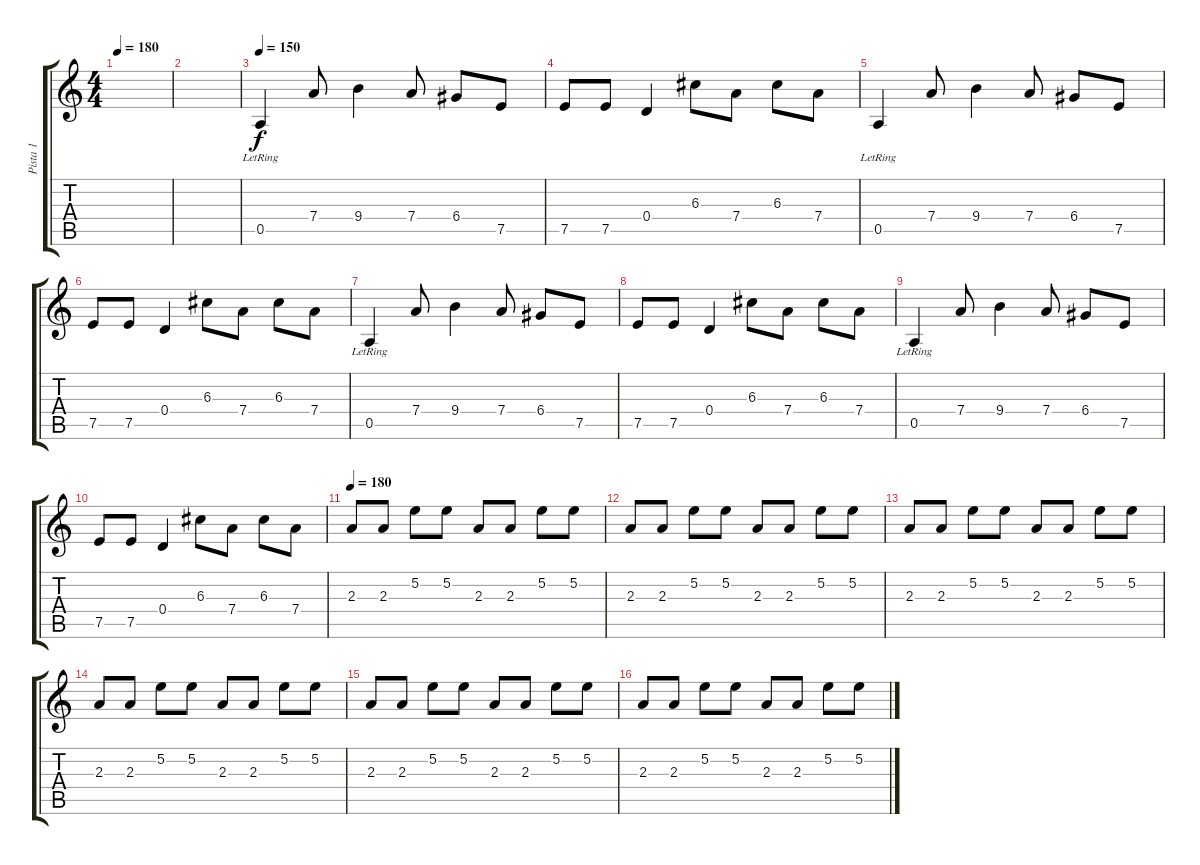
\track ("Pista 1" "Pista 1") {instrument distortionguitar}
\staff {score tabs}
\tuning (E4 B3 G3 D3 A2 E2) {hide}
\ts (4 4)
\tempo 180
\clef g2
\ks c
|
|
\tempo 150
0.5{lr}.4 7.4.8 9.4.4 7.4.8 6.4.8 7.5.8 |
7.5.8 7.5.8 0.4.4 6.3.8 7.4.8 6.3.8 7.4.8 |
0.5{lr}.4 7.4.8 9.4.4 7.4.8 6.4.8 7.5.8 |
7.5.8 7.5.8 0.4.4 6.3.8 7.4.8 6.3.8 7.4.8 |
0.5{lr}.4 7.4.8 9.4.4 7.4.8 6.4.8 7.5.8 |
7.5.8 7.5.8 0.4.4 6.3.8 7.4.8 6.3.8 7.4.8 |
0.5{lr}.4 7.4.8 9.4.4 7.4.8 6.4.8 7.5.8 |
7.5.8 7.5.8 0.4.4 6.3.8 7.4.8 6.3.8 7.4.8 |
\tempo 180
2.3.8 2.3.8 5.2.8 5.2.8 2.3.8 2.3.8 5.2.8 5.2.8 |
2.3.8 2.3.8 5.2.8 5.2.8 2.3.8 2.3.8 5.2.8 5.2.8 |
2.3.8 2.3.8 5.2.8 5.2.8 2.3.8 2.3.8 5.2.8 5.2.8 |
2.3.8 2.3.8 5.2.8 5.2.8 2.3.8 2.3.8 5.2.8 5.2.8 |
2.3.8 2.3.8 5.2.8 5.2.8 2.3.8 2.3.8 5.2.8 5.2.8 |
2.3.8 2.3.8 5.2.8 5.2.8 2.3.8 2.3.8 5.2.8 5.2.8
